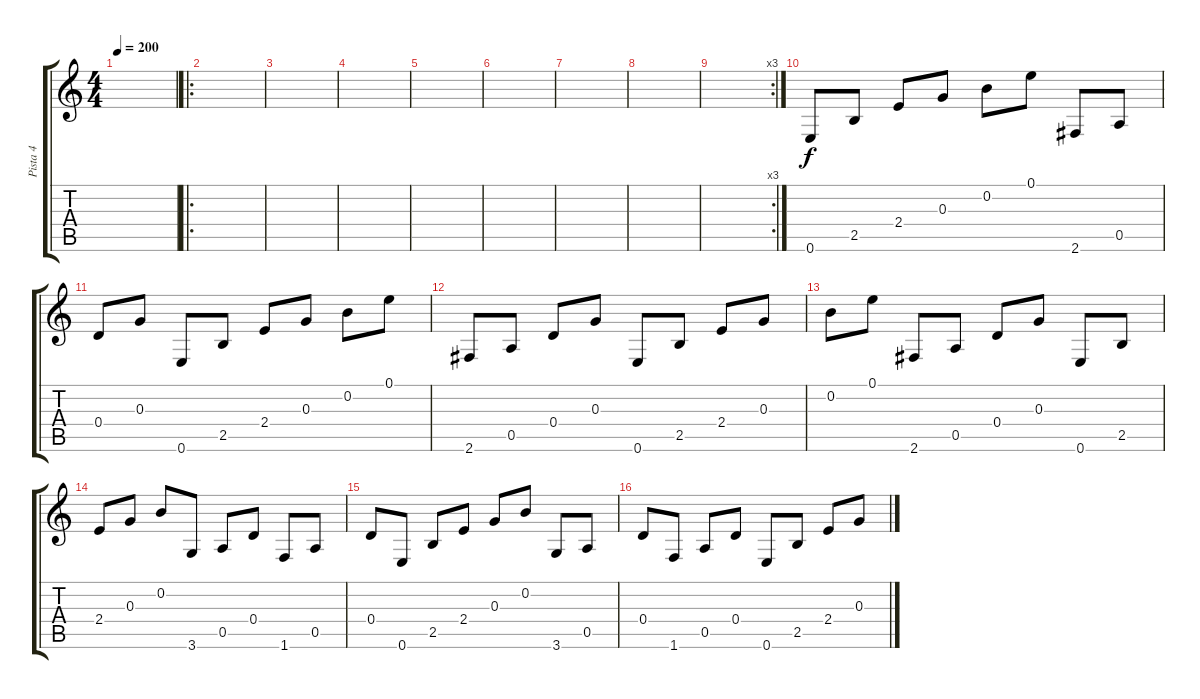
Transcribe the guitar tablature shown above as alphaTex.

\track ("Pista 4" "Pista 4") {instrument overdrivenguitar}
\staff {score tabs}
\tuning (E4 B3 G3 D3 A2 E2) {hide}
\ts (4 4)
\tempo 200
\clef g2
\ks c
|
\ro
|
|
|
|
|
|
|
\rc 3
|
0.6.8 2.5.8 2.4.8 0.3.8 0.2.8 0.1.8 2.6.8 0.5.8 |
0.4.8 0.3.8 0.6.8 2.5.8 2.4.8 0.3.8 0.2.8 0.1.8 |
2.6.8 0.5.8 0.4.8 0.3.8 0.6.8 2.5.8 2.4.8 0.3.8 |
0.2.8 0.1.8 2.6.8 0.5.8 0.4.8 0.3.8 0.6.8 2.5.8 |
2.4.8 0.3.8 0.2.8 3.6.8 0.5.8 0.4.8 1.6.8 0.5.8 |
0.4.8 0.6.8 2.5.8 2.4.8 0.3.8 0.2.8 3.6.8 0.5.8 |
0.4.8 1.6.8 0.5.8 0.4.8 0.6.8 2.5.8 2.4.8 0.3.8
